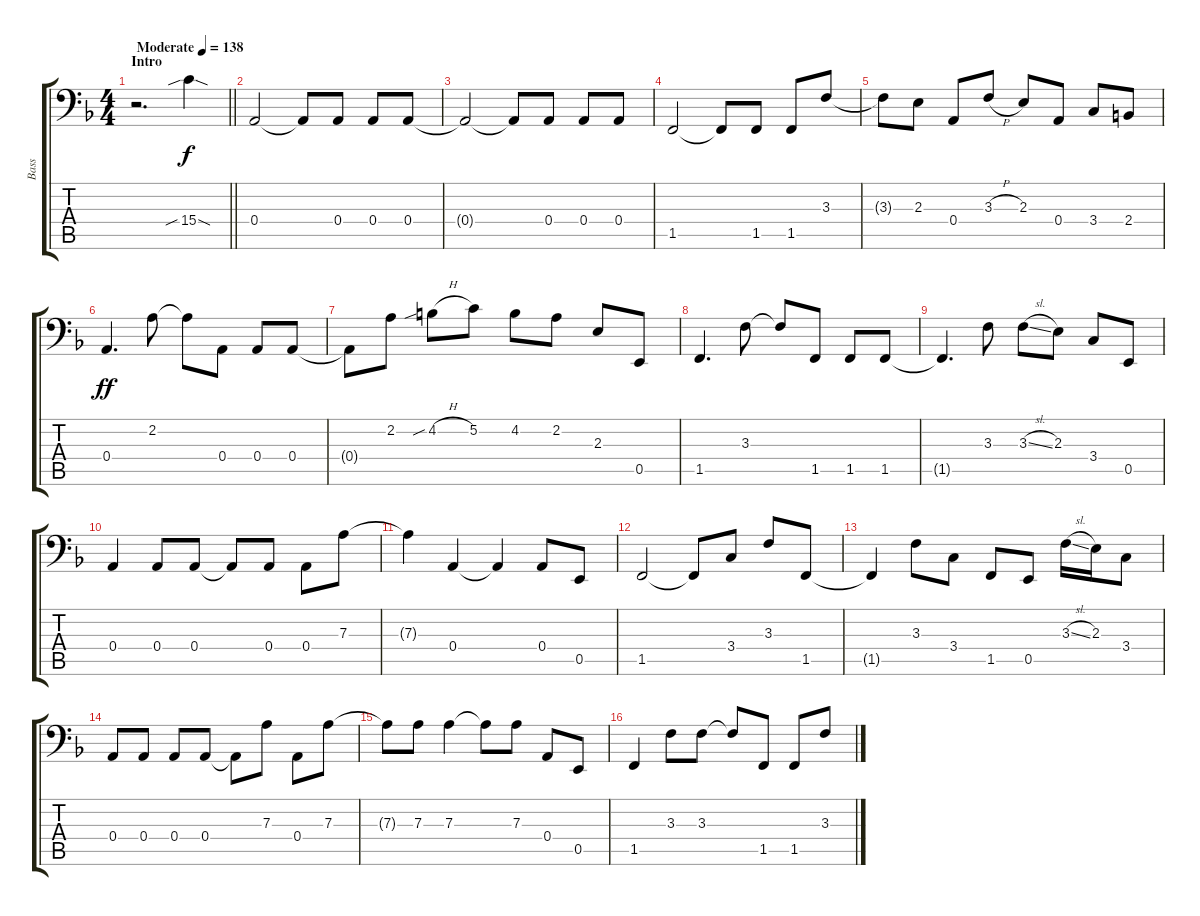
\track ("Bass" "Bass") {instrument fretlessbass}
\staff {score tabs}
\tuning (C3 G2 D2 A1 E1 B0) {hide}
\ts (4 4)
\section ("" "Intro")
\tempo (138 "Moderate")
\clef f4
\barLineRight lightlight
\ks f
r.2{d dy f instrument fretlessbass} 15.4{sib sod}.4 |
0.4.2 0.4{t}.8 0.4.8 0.4.8 0.4.8 |
0.4{t}.2 0.4{t}.8 0.4.8 0.4.8 0.4.8 |
1.5.2 1.5{t}.8 1.5.8 1.5.8 3.3.8 |
3.3{t}.8 2.3.8 0.4.8 3.3{h}.8 2.3.8 0.4.8 3.4.8 2.4.8 |
0.4.4{d dy ff} 2.2.8 2.2{t}.8 0.4.8 0.4.8 0.4.8 |
0.4{t}.8 2.2.8 4.2{sib h}.8 5.2.8 4.2.8 2.2.8 2.3.8 0.5.8 |
1.5.4{d} 3.3.8 3.3{t}.8 1.5.8 1.5.8 1.5.8 |
1.5{t}.4{d} 3.3.8 3.3{sl}.8 2.3.8 3.4.8 0.5.8 |
0.4.4 0.4.8 0.4.8 0.4{t}.8 0.4.8 0.4.8 7.3.8 |
7.3{t}.4 0.4.4 0.4{t}.4 0.4.8 0.5.8 |
1.5.2 1.5{t}.8 3.4.8 3.3.8 1.5.8 |
1.5{t}.4 3.3.8 3.4.8 1.5.8 0.5.8 3.3{sl}.16 2.3.16 3.4.8 |
0.4.8 0.4.8 0.4.8 0.4.8 0.4{t}.8 7.3.8 0.4.8 7.3.8 |
7.3{t}.8 7.3.8 7.3.4 7.3{t}.8 7.3.8 0.4.8 0.5.8 |
1.5.4 3.3.8 3.3.8 3.3{t}.8 1.5.8 1.5.8 3.3.8
